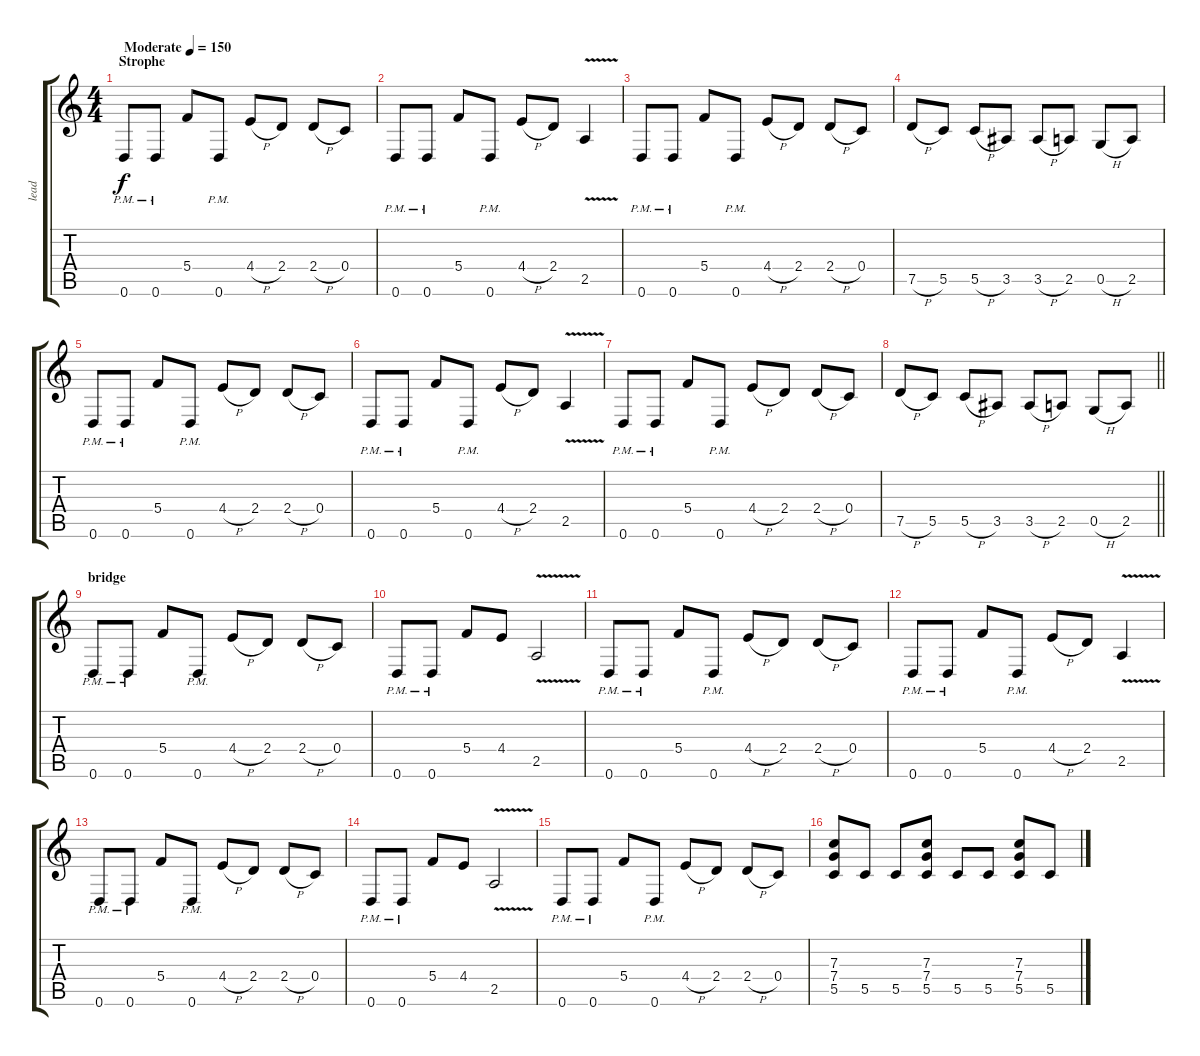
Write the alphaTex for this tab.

\track ("lead" "lead") {instrument overdrivenguitar}
\staff {score tabs}
\tuning (D4 A3 F3 C3 G2 D2) {hide}
\ts (4 4)
\section ("" "Strophe")
\tempo (150 "Moderate")
\clef g2
\ks c
0.6{pm}.8{dy f instrument overdrivenguitar} 0.6{pm}.8 5.4.8 0.6{pm}.8 4.4{h}.8 2.4.8 2.4{h}.8 0.4.8 |
0.6{pm}.8 0.6{pm}.8 5.4.8 0.6{pm}.8 4.4{h}.8 2.4.8 2.5{v}.4 |
0.6{pm}.8 0.6{pm}.8 5.4.8 0.6{pm}.8 4.4{h}.8 2.4.8 2.4{h}.8 0.4.8 |
7.5{h}.8 5.5.8 5.5{h}.8 3.5.8 3.5{h}.8 2.5.8 0.5{h}.8 2.5.8 |
0.6{pm}.8 0.6{pm}.8 5.4.8 0.6{pm}.8 4.4{h}.8 2.4.8 2.4{h}.8 0.4.8 |
0.6{pm}.8 0.6{pm}.8 5.4.8 0.6{pm}.8 4.4{h}.8 2.4.8 2.5{v}.4 |
0.6{pm}.8 0.6{pm}.8 5.4.8 0.6{pm}.8 4.4{h}.8 2.4.8 2.4{h}.8 0.4.8 |
\barLineRight lightlight
7.5{h}.8 5.5.8 5.5{h}.8 3.5.8 3.5{h}.8 2.5.8 0.5{h}.8 2.5.8 |
\section ("" "bridge")
0.6{pm}.8 0.6{pm}.8 5.4.8 0.6{pm}.8 4.4{h}.8 2.4.8 2.4{h}.8 0.4.8 |
0.6{pm}.8 0.6{pm}.8 5.4.8 4.4.8 2.5{v}.2 |
0.6{pm}.8 0.6{pm}.8 5.4.8 0.6{pm}.8 4.4{h}.8 2.4.8 2.4{h}.8 0.4.8 |
0.6{pm}.8 0.6{pm}.8 5.4.8 0.6{pm}.8 4.4{h}.8 2.4.8 2.5{v}.4 |
0.6{pm}.8 0.6{pm}.8 5.4.8 0.6{pm}.8 4.4{h}.8 2.4.8 2.4{h}.8 0.4.8 |
0.6{pm}.8 0.6{pm}.8 5.4.8 4.4.8 2.5{v}.2 |
0.6{pm}.8 0.6{pm}.8 5.4.8 0.6{pm}.8 4.4{h}.8 2.4.8 2.4{h}.8 0.4.8 |
(7.3 7.4 5.5).8 5.5.8 5.5.8 (7.3 7.4 5.5).8 5.5.8 5.5.8 (7.3 7.4 5.5).8 5.5.8
